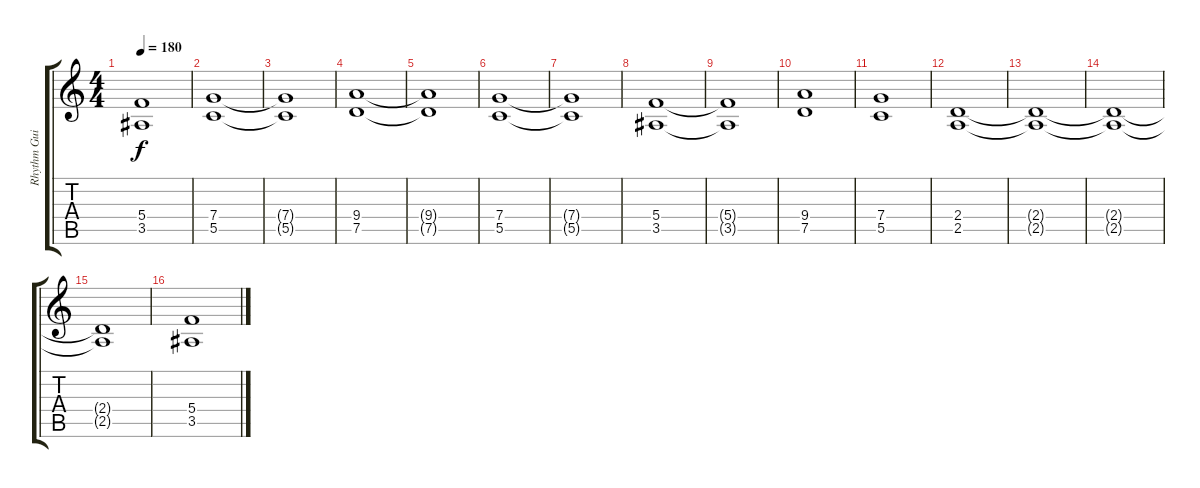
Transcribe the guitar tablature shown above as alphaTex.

\track ("Rhythm Guitar" "Rhythm Gui") {instrument distortionguitar}
\staff {score tabs}
\tuning (D4 A3 F3 C3 G2 D2) {hide}
\ts (4 4)
\tempo 180
\clef g2
\ks c
(5.4{t} 3.5{t}).1{dy f} |
(7.4 5.5).1 |
(7.4{t} 5.5{t}).1 |
(9.4 7.5).1 |
(9.4{t} 7.5{t}).1 |
(7.4 5.5).1 |
(7.4{t} 5.5{t}).1 |
(5.4 3.5).1 |
(5.4{t} 3.5{t}).1 |
(9.4 7.5).1 |
(7.4 5.5).1 |
(2.4 2.5).1 |
(2.4{t} 2.5{t}).1 |
(2.4{t} 2.5{t}).1 |
(2.4{t} 2.5{t}).1 |
(5.4 3.5).1
